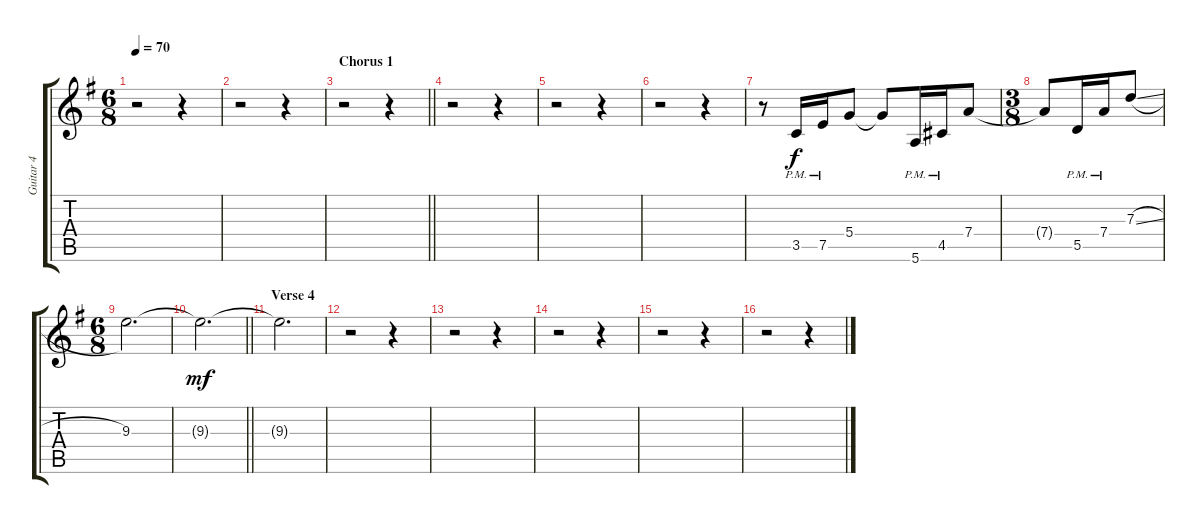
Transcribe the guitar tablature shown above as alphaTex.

\track ("Guitar 4" "Guitar 4") {instrument distortionguitar}
\staff {score tabs}
\tuning (E4 B3 G3 D3 A2 E2) {hide}
\ts (6 8)
\tempo 70
\clef g2
\ks g
r.2{dy f} r.4 |
r.2 r.4 |
\section ("" "Chorus 1")
\barLineRight lightlight
r.2 r.4 |
r.2 r.4 |
r.2 r.4 |
r.2 r.4 |
r.8 3.5{pm}.16 7.5{pm}.16 5.4.8 5.4{t}.8 5.6{pm}.16 4.5{pm}.16 7.4.8 |
\ts (3 8)
7.4{t}.8 5.5{pm}.16 7.4{pm}.16 7.3{sl}.8 |
\ts (6 8)
9.3.2{d} |
\barLineRight lightlight
9.3{t}.2{d dy mf} |
\section ("" "Verse 4")
9.3{t}.2{d} |
r.2 r.4 |
r.2 r.4 |
r.2 r.4 |
r.2 r.4 |
r.2 r.4
